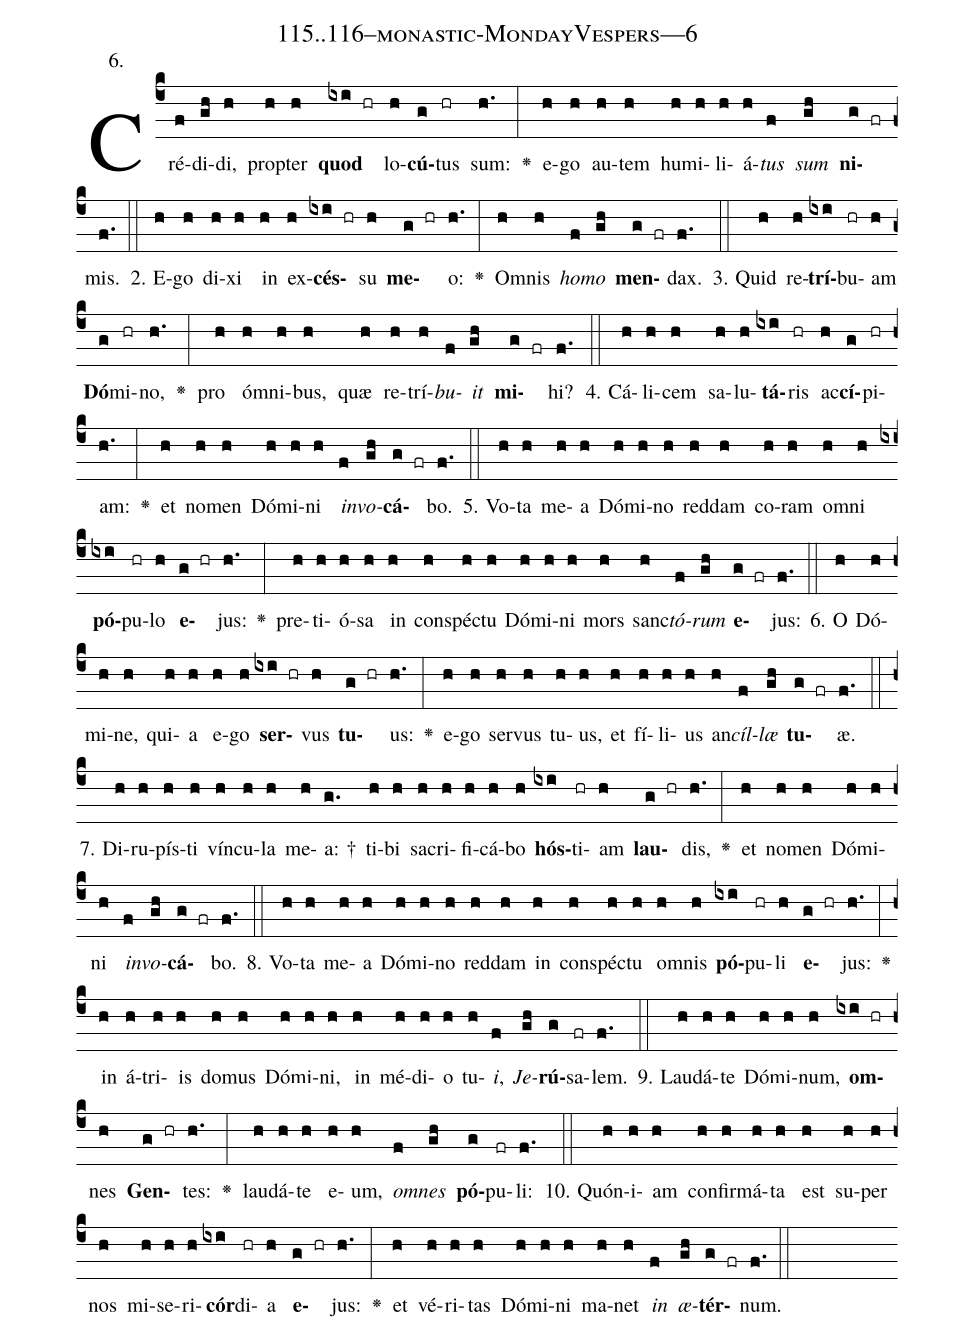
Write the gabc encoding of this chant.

name: 115..116--monastic-MondayVespers---6;
annotation: 6.;
%%
(c4)Cré(f)di(gh)di,(h) prop(h)ter(h) <b>quod</b>(ixi hr) lo(h)<b>cú</b>(g)tus(hr) sum:(h.) <v>\greheightstar</v>(:) e(h)go(h) au(h)tem(h) hu(h)mi(h)li(h)á(h)<i>tus</i>(f) <i>sum</i>(gh) <b>ni</b>(g fr)mis.(f.) (::)
2. E(h)go(h) di(h)xi(h) in(h) ex(h)<b>cés</b>(ixi hr)su(h) <b>me</b>(g hr)o:(h.) <v>\greheightstar</v>(:) Om(h)nis(h) <i>ho</i>(f)<i>mo</i>(gh) <b>men</b>(g fr)dax.(f.) (::)
3. Quid(h) re(h)<b>trí</b>(ixi)bu(hr)am(h) <b>Dó</b>(g)mi(hr)no,(h.) <v>\greheightstar</v>(:) pro(h) óm(h)ni(h)bus,(h) quæ(h) re(h)trí(h)<i>bu</i>(f)<i>it</i>(gh) <b>mi</b>(g fr)hi?(f.) (::)
4. Cá(h)li(h)cem(h) sa(h)lu(h)<b>tá</b>(ixi)ris(hr) ac(h)<b>cí</b>(g)pi(hr)am:(h.) <v>\greheightstar</v>(:) et(h) no(h)men(h) Dó(h)mi(h)ni(h) <i>in</i>(f)<i>vo</i>(gh)<b>cá</b>(g fr)bo.(f.) (::)
5. Vo(h)ta(h) me(h)a(h) Dó(h)mi(h)no(h) red(h)dam(h) co(h)ram(h) om(h)ni(h) <b>pó</b>(ixi)pu(hr)lo(h) <b>e</b>(g hr)jus:(h.) <v>\greheightstar</v>(:) pre(h)ti(h)ó(h)sa(h) in(h) con(h)spéc(h)tu(h) Dó(h)mi(h)ni(h) mors(h) sanc(h)<i>tó</i>(f)<i>rum</i>(gh) <b>e</b>(g fr)jus:(f.) (::)
6. O(h) Dó(h)mi(h)ne,(h) qui(h)a(h) e(h)go(h) <b>ser</b>(ixi hr)vus(h) <b>tu</b>(g hr)us:(h.) <v>\greheightstar</v>(:) e(h)go(h) ser(h)vus(h) tu(h)us,(h) et(h) fí(h)li(h)us(h) an(h)<i>cíl</i>(f)<i>læ</i>(gh) <b>tu</b>(g fr)æ.(f.) (::)
7. Di(h)ru(h)pís(h)ti(h) vín(h)cu(h)la(h) me(h)a: †(g.) ti(h)bi(h) sa(h)cri(h)fi(h)cá(h)bo(h) <b>hós</b>(ixi)ti(hr)am(h) <b>lau</b>(g hr)dis,(h.) <v>\greheightstar</v>(:) et(h) no(h)men(h) Dó(h)mi(h)ni(h) <i>in</i>(f)<i>vo</i>(gh)<b>cá</b>(g fr)bo.(f.) (::)
8. Vo(h)ta(h) me(h)a(h) Dó(h)mi(h)no(h) red(h)dam(h) in(h) con(h)spéc(h)tu(h) om(h)nis(h) <b>pó</b>(ixi)pu(hr)li(h) <b>e</b>(g hr)jus:(h.) <v>\greheightstar</v>(:) in(h) á(h)tri(h)is(h) do(h)mus(h) Dó(h)mi(h)ni,(h) in(h) mé(h)di(h)o(h) tu(h)<i>i</i>,(f) <i>Je</i>(gh)<b>rú</b>(g)sa(fr)lem.(f.) (::)
9. Lau(h)dá(h)te(h) Dó(h)mi(h)num,(h) <b>om</b>(ixi hr)nes(h) <b>Gen</b>(g hr)tes:(h.) <v>\greheightstar</v>(:) lau(h)dá(h)te(h) e(h)um,(h) <i>om</i>(f)<i>nes</i>(gh) <b>pó</b>(g)pu(fr)li:(f.) (::)
10. Quón(h)i(h)am(h) con(h)fir(h)má(h)ta(h) est(h) su(h)per(h) nos(h) mi(h)se(h)ri(h)<b>cór</b>(ixi)di(hr)a(h) <b>e</b>(g hr)jus:(h.) <v>\greheightstar</v>(:) et(h) vé(h)ri(h)tas(h) Dó(h)mi(h)ni(h) ma(h)net(h) <i>in</i>(f) <i>æ</i>(gh)<b>tér</b>(g fr)num.(f.) (::)
